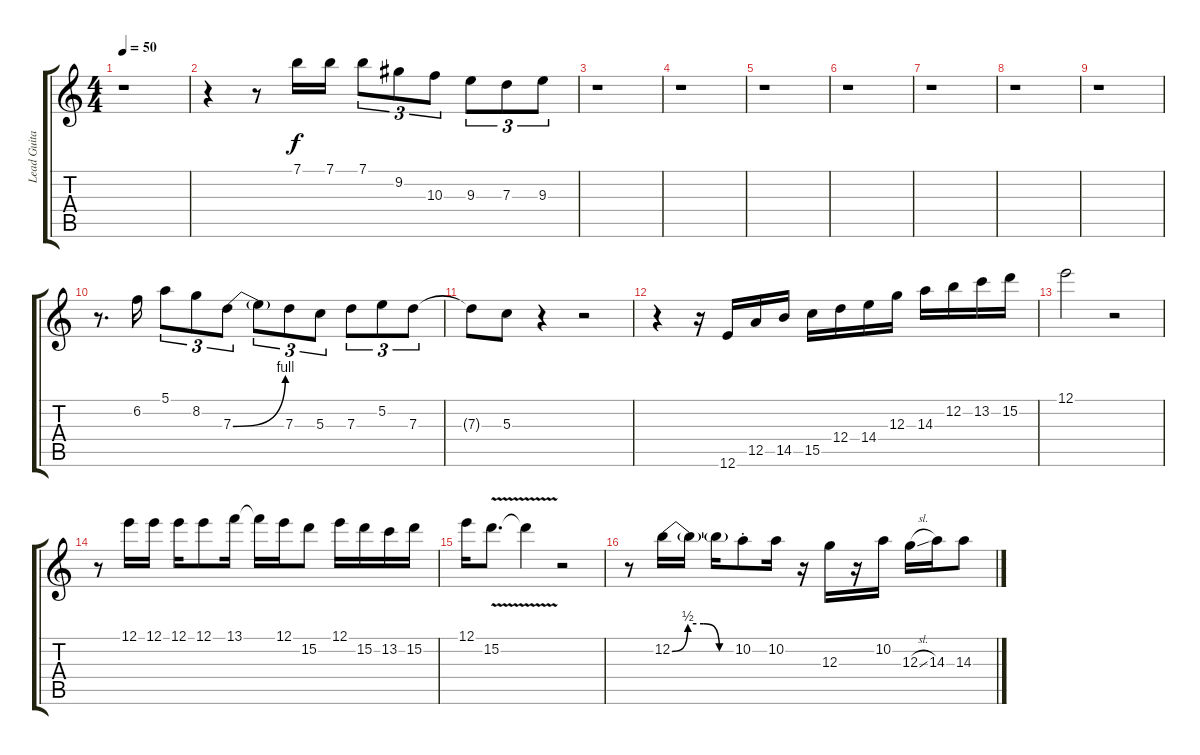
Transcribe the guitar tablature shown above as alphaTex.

\track ("Lead Guitar" "Lead Guita") {instrument distortionguitar}
\staff {score tabs}
\tuning (E4 B3 G3 D3 A2 E2) {hide}
\ts (4 4)
\tempo 50
\clef g2
\ks c
r.1{dy f} |
r.4 r.8 7.1.16 7.1.16 7.1.8{tu (3 2)} 9.2.8{tu (3 2)} 10.3.8{tu (3 2)} 9.3.8{tu (3 2)} 7.3.8{tu (3 2)} 9.3.8{tu (3 2)} |
r.1 |
r.1 |
r.1 |
r.1 |
r.1 |
r.1 |
r.1 |
r.8{d instrument distortionguitar} 6.2.16 5.1.8{tu (3 2)} 8.2.8{tu (3 2)} 7.3{be (bend 0 0 60 4)}.8{tu (3 2)} 7.3{t}.8{tu (3 2)} 7.3.8{tu (3 2)} 5.3.8{tu (3 2)} 7.3.8{tu (3 2)} 5.2.8{tu (3 2)} 7.3.8{tu (3 2)} |
7.3{t}.8 5.3.8 r.4 r.2 |
r.4 r.16 12.6.16 12.5.16 14.5.16 15.5.16 12.4.16 14.4.16 12.3.16 14.3.16 12.2.16 13.2.16 15.2.16 |
12.1.2 r.2 |
r.8 12.1.16 12.1.16 12.1.16 12.1.8 13.1.16 13.1{t}.16 12.1.16 15.2.8 12.1.16 15.2.16 13.2.16 15.2.16 |
12.1.16 15.2{v}.8{d} 15.2{t}.4 r.2 |
r.8 12.2{be (custom 0 0 15 2 30 2 45 0 60 0)}.16 12.2{t}.16 12.2{t}.16 10.2{st}.8 10.2.16 r.16 12.3.16 r.16 10.2.16 12.3{sl}.16 14.3.16 14.3.8
